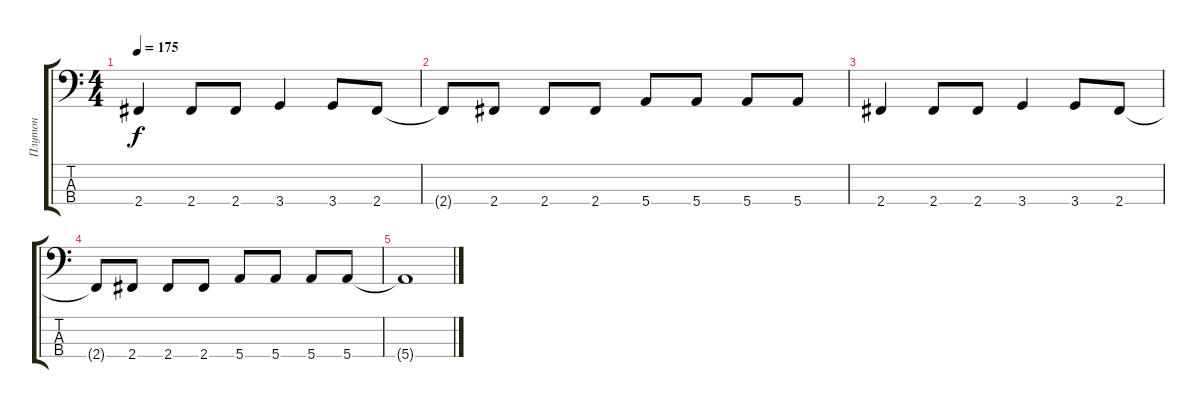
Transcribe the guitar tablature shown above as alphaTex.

\track ("Плутон" "Плутон") {instrument electricbassfinger}
\staff {score tabs}
\tuning (G2 D2 A1 E1) {hide}
\ts (4 4)
\tempo 175
\clef f4
\ks c
2.4.4{dy f} 2.4.8 2.4.8 3.4.4 3.4.8 2.4.8 |
2.4{t}.8 2.4.8 2.4.8 2.4.8 5.4.8 5.4.8 5.4.8 5.4.8 |
2.4.4 2.4.8 2.4.8 3.4.4 3.4.8 2.4.8 |
2.4{t}.8 2.4.8 2.4.8 2.4.8 5.4.8 5.4.8 5.4.8 5.4.8 |
5.4{t}.1
